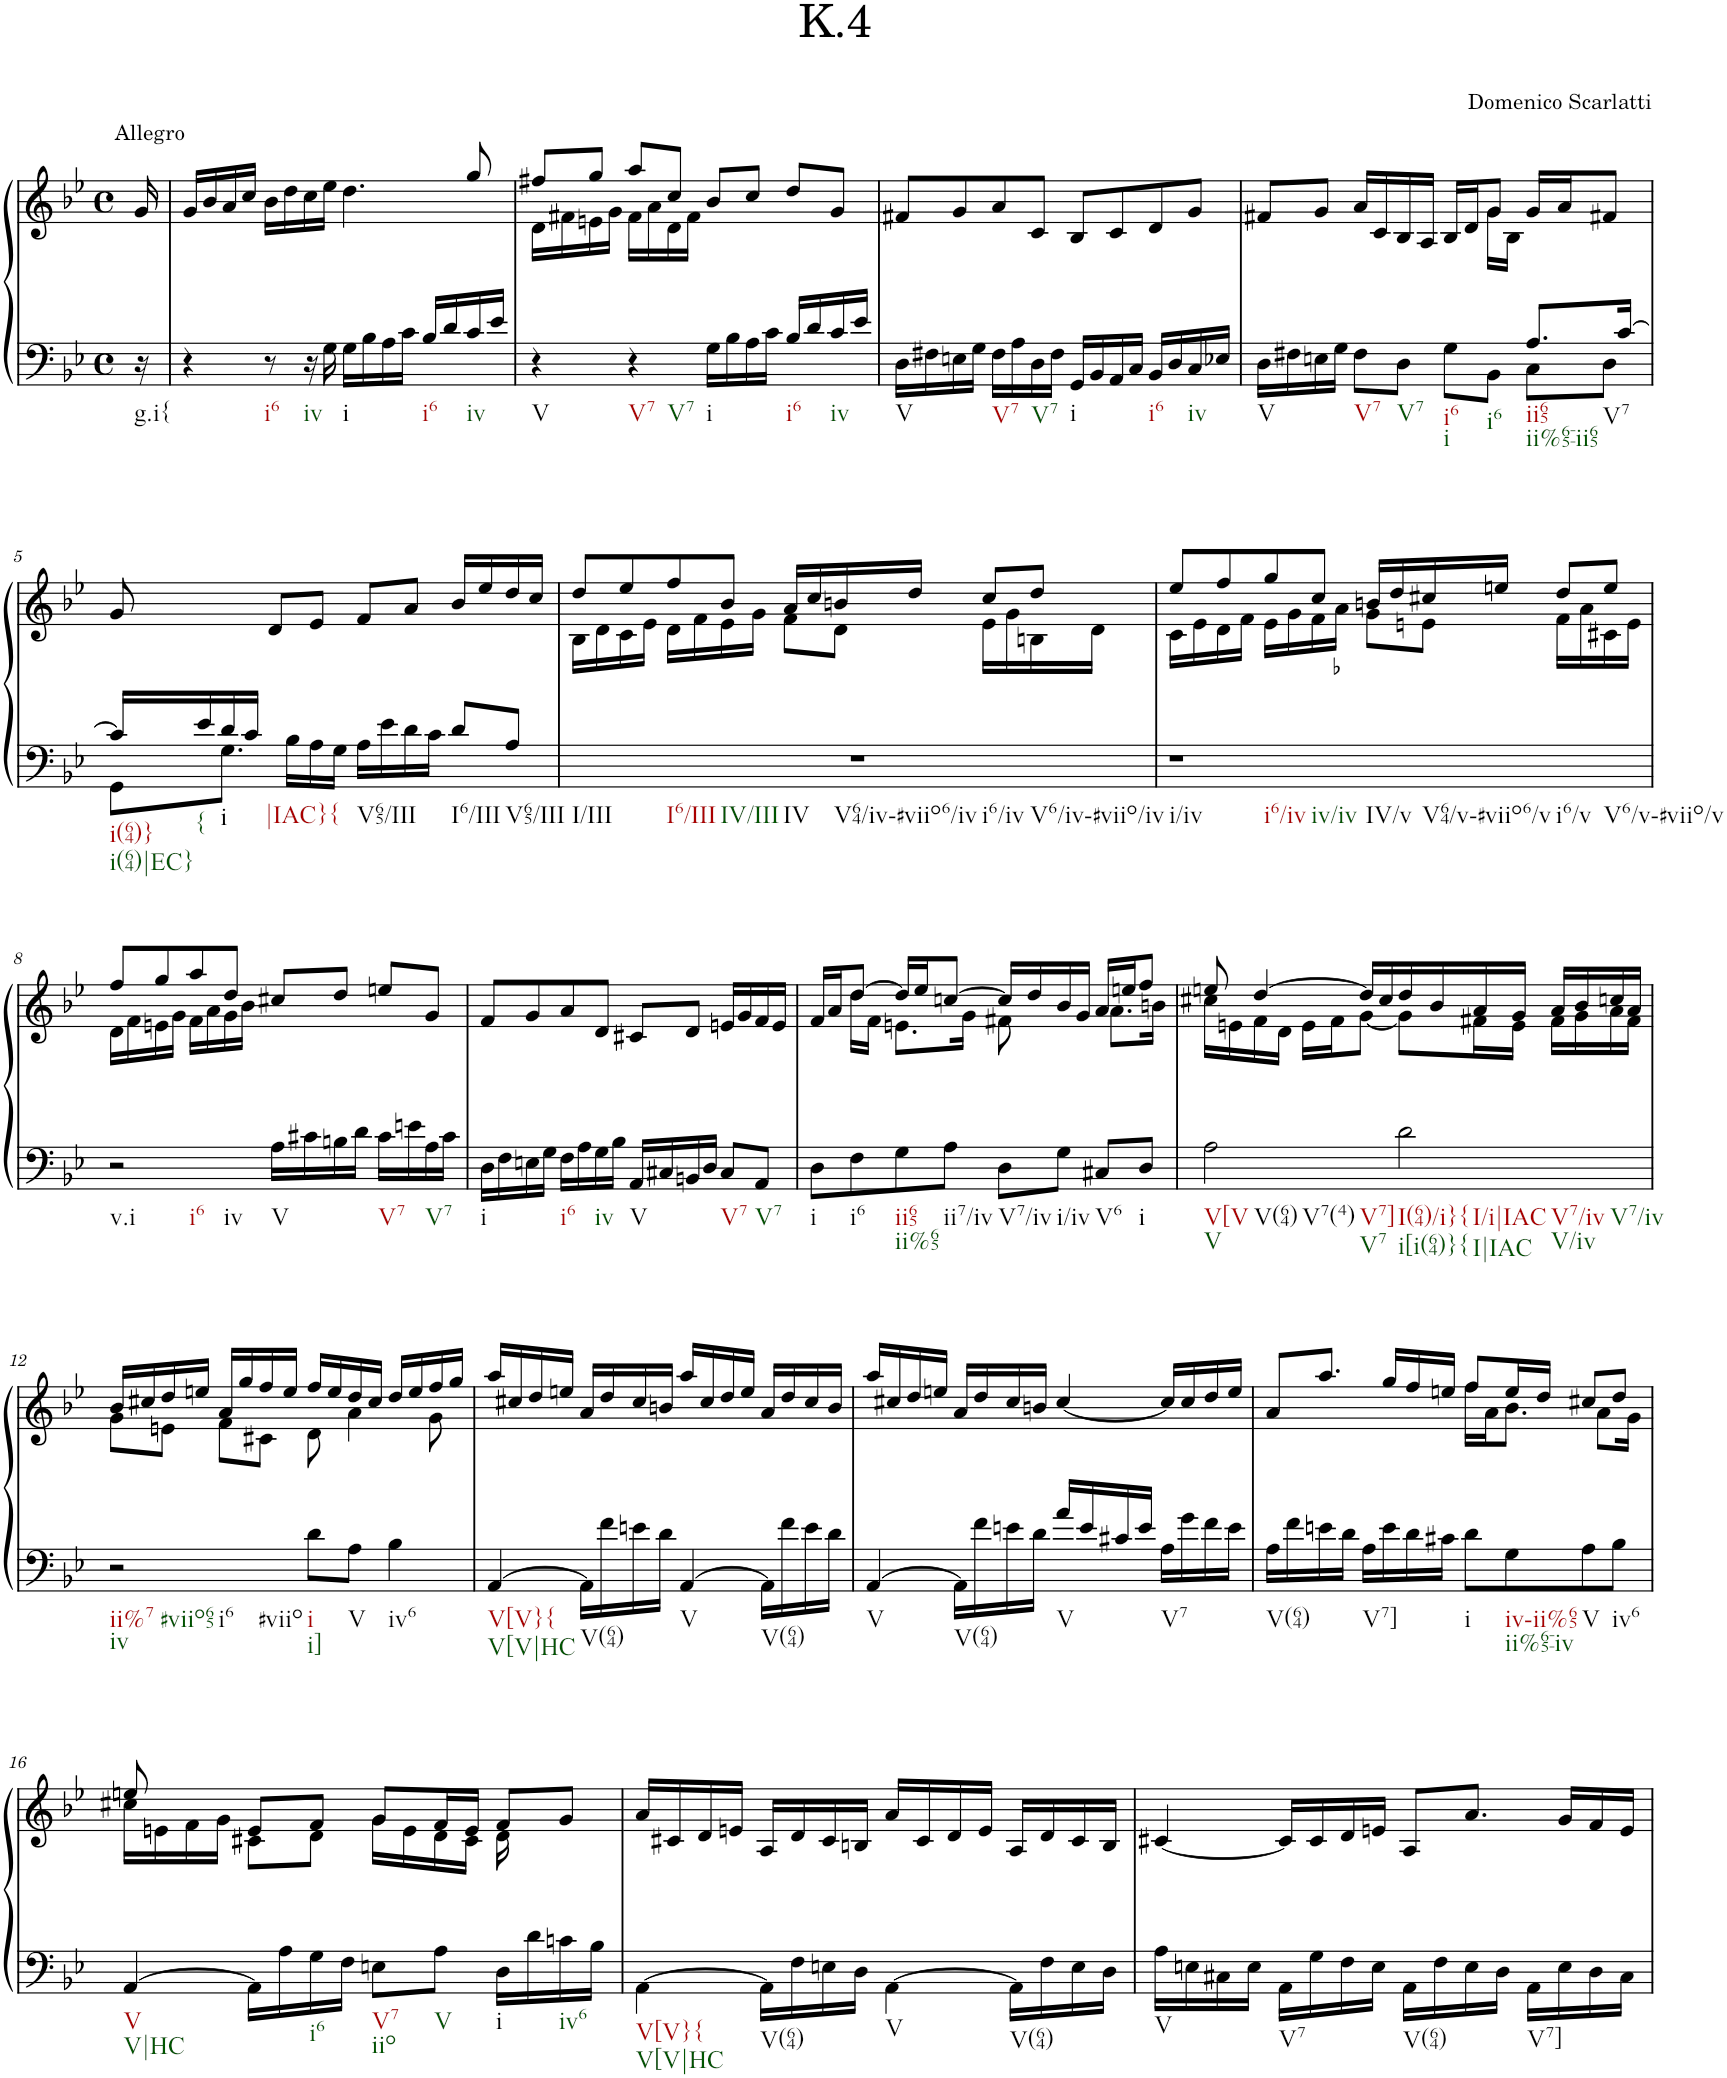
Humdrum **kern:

**kern	**kern
*part1	*part1
*staff2	*staff1
*I"Piano	*
*I'Pno.	*
*clefF4	*clefG2
*k[b-e-]	*k[b-e-]
*M4/4	*M4/4
*met(c)	*met(c)
=	=
!	!LO:TX:a:t=Allegro
!LO:TX:b:t=g.i{	!
16r	16g/
=1	=1
4r	16g/LL
.	16b-/
.	16a/
.	16cc/JJ
!LO:TX:b:t=i6	!
8r	16b-\LL
.	16dd\
!LO:TX:b:t=iv	!
16r	16cc\
16G\	16ee-\JJ
!LO:TX:b:t=i	!
16G\LL	4.dd\
16B-\	.
16A\	.
16c\JJ	.
!LO:TX:b:t=i6	!
16B-/LL	.
16d/	.
!LO:TX:b:t=iv	!
16c/	8gg/
16e-/JJ	.
=2	=2
*	*^
!LO:TX:b:t=V	!	!
4r	8ff#X/L	16d\LL
.	.	16f#X\
.	8gg/J	16en\
.	.	16g\JJ
!LO:TX:b:t=V7	!	!
!LO:TX:b:t=V7	!	!
4r	8aa/L	16f#\LL
.	.	16a\
.	8cc/J	16d\
.	.	16f#\JJ
!LO:TX:b:t=i	!	!
16G\LL	8b-/L	2ryy
16B-\	.	.
16A\	8cc/J	.
16c\JJ	.	.
!LO:TX:b:t=i6	!	!
16B-/LL	8dd/L	.
16d/	.	.
!LO:TX:b:t=iv	!	!
16c/	8g/J	.
16e-/JJ	.	.
*	*v	*v
=3	=3
!LO:TX:b:t=V	!
16D\LL	8f#X/L
16F#X\	.
16En\	8g/
16G\JJ	.
!LO:TX:b:t=V7	!
16F#\LL	8a/
16A\	.
!LO:TX:b:t=V7	!
16D\	8c/J
16F#\JJ	.
!LO:TX:b:t=i	!
16GG/LL	8B-/L
16BB-/	.
16AA/	8c/
16C/JJ	.
!LO:TX:b:t=i6	!
16BB-/LL	8d/
16D/	.
!LO:TX:b:t=iv	!
16C/	8g/J
16E-X/JJ	.
=4	=4
*^	*^
!LO:TX:b:t=V	!	!	!
16D\LL	2.ryy	8f#X/L	8ryy
16F#X\	.	.	.
*	*	*v	*v
16En\	.	8g/J
16G\JJ	.	.
!LO:TX:b:t=V7	!	!
8F#\L	.	16a/LL
.	.	16c/
!LO:TX:b:t=V7	!	!
8D\J	.	16B-/
.	.	16A/JJ
!LO:TX:b:t=i6	!	!
!LO:TX:b:t=i	!	!
8G\L	.	16B-/LL
.	.	16d/J
*	*	*^
!LO:TX:b:t=i6	!	!	!
8BB-\J	.	8g/J	16g\LL
.	.	.	16B-\JJ
!LO:TX:b:t=ii65	!	!	!
!LO:TX:b:t=ii%65-ii65	!	!	!
!LO:TX:b:t=V7	!	!	!
8.A/L	8C\L	16g/LL	4ryy
.	.	16a/J	.
.	8D\J	8f#X/J	.
[16c/Jk	.	.	.
*	*	*v	*v
!!LO:LB:g=z
=5	=5	=5
!LO:TX:b:t=i(64)}	!	!
!LO:TX:b:t=i(64)|EC}	!	!
!LO:TX:b:t={	!	!
8GG\L	16c/LL]	8g/
.	16e-/	.
!LO:TX:b:t=i	!	!
!LO:TX:b:t=|IAC}{	!	!
8.G\J	16d/	8ryy
.	16c/JJ	.
.	2.ryy	8d/L
16B-\LL	.	.
16A\	.	8e-/J
16G\JJ	.	.
!LO:TX:b:t=V65/III	!	!
16A\LL	.	8f/L
16e-\	.	.
16d\	.	8a/J
16c\JJ	.	.
!LO:TX:b:t=I6/III	!	!
8d/L	.	16b-/LL
.	.	16ee-/
!LO:TX:b:t=V65/III	!	!
8A/J	.	16dd/
.	.	16cc/JJ
*v	*v	*
=6	=6
*	*^
!LO:TX:b:t=I/III	!	!
!LO:TX:b:t=I6/III	!	!
!LO:TX:b:t=IV/III	!	!
!LO:TX:b:t=IV	!	!
!LO:TX:b:t=V64/iv-#viio6/iv	!	!
!LO:TX:b:t=i6/iv	!	!
!LO:TX:b:t=V6/iv-#viio/iv	!	!
1r	8dd/L	16B-\LL
.	.	16d\
.	8ee-/	16c\
.	.	16e-\JJ
.	8ff/	16d\LL
.	.	16f\
.	8b-/J	16e-\
.	.	16g\JJ
.	16a/LL	8f\L
.	16cc/	.
.	16bn/	8d\J
.	16dd/JJ	.
.	8cc/L	16e-\LL
.	.	16g\
.	8dd/J	16Bn\
.	.	16d\JJ
=7	=7	=7
!LO:TX:b:t=i/iv	!	!
!LO:TX:b:t=i6/iv	!	!
!LO:TX:b:t=iv/iv	!	!
!LO:TX:b:t=IV/v	!	!
!LO:TX:b:t=V64/v-#viio6/v	!	!
!LO:TX:b:t=i6/v	!	!
!LO:TX:b:t=V6/v-#viio/v	!	!
1r	8ee-/L	16c\LL
.	.	16e-\
.	8ff/	16d\
.	.	16f\JJ
.	8gg/	16e-\LL
.	.	16g\
.	8cc/J	16f\
!	!	!LO:TX:b:t=♭
.	.	16a\JJ
.	16bn/LL	8g\L
.	16dd/	.
.	16cc#X/	8en\J
.	16een/JJ	.
.	8dd/L	16f\LL
.	.	16a\
.	8ee/J	16c#X\
.	.	16e\JJ
!!LO:LB:g=z	!!
=8	=8	=8
!LO:TX:b:t=v.i	!	!
!LO:TX:b:t=i6	!	!
!LO:TX:b:t=iv	!	!
2r	8ff/L	16d\LL
.	.	16f\
.	8gg/	16en\
.	.	16g\JJ
.	8aa/	16f\LL
.	.	16a\
.	8dd/J	16g\
.	.	16b-\JJ
!LO:TX:b:t=V	!	!
16A\LL	8cc#X/L	2ryy
16c#X\	.	.
16Bn\	8dd/J	.
16d\JJ	.	.
!LO:TX:b:t=V7	!	!
16c#\LL	8een/L	.
16en\	.	.
!LO:TX:b:t=V7	!	!
16A\	8g/J	.
16c#\JJ	.	.
*	*v	*v
=9	=9
!LO:TX:b:t=i	!
16D\LL	8f/L
16F\	.
16En\	8g/
16G\JJ	.
!LO:TX:b:t=i6	!
16F\LL	8a/
16A\	.
!LO:TX:b:t=iv	!
16G\	8d/J
16B-\JJ	.
!LO:TX:b:t=V	!
16AA/LL	8c#X/L
16C#X/	.
16BBn/	8d/J
16D/JJ	.
!LO:TX:b:t=V7	!
8C#/L	16en/LL
.	16g/
!LO:TX:b:t=V7	!
8AA/J	16f/
.	16e/JJ
=10	=10
*	*^
!LO:TX:b:t=i	!	!
8D\L	16f/LL	8ryy
.	16a/J	.
!LO:TX:b:t=i6	!	!
8F\	[8dd/J	16dd\LL
.	.	16f\JJ
!LO:TX:b:t=ii65	!	!
!LO:TX:b:t=ii%65	!	!
8G\	16dd/LL]	8.en\L
.	16ee-/J	.
!LO:TX:b:t=ii7/iv	!	!
8A\J	[8ccn/J	.
.	.	16g\Jk
!LO:TX:b:t=V7/iv	!	!
8D\L	16cc/LL]	8f#X\
.	16dd/	.
!LO:TX:b:t=i/iv	!	!
8G\J	16b-/	8ryy
.	16g/JJ	.
!LO:TX:b:t=V6	!	!
8C#X/L	16a/LL	8.a\L
.	16een/J	.
!LO:TX:b:t=i	!	!
8D/J	8ff/J	.
.	.	16bn\Jk
=11	=11	=11
!LO:TX:b:t=V[V	!	!
!LO:TX:b:t=V	!	!
!LO:TX:b:t=V(64)	!	!
!LO:TX:b:t=V7(4)	!	!
!LO:TX:b:t=V7]	!	!
!LO:TX:b:t=V7	!	!
2A\	8een/	16cc#X\LL
.	.	16en\
.	[4dd/	16f\
.	.	16d\JJ
.	.	16e\LL
.	.	16f\J
.	16dd/LL]	[8g\J
.	16cc#/	.
!LO:TX:b:t=I(64)/i}{	!	!
!LO:TX:b:t=i[i(64)}{	!	!
!LO:TX:b:t=I/i|IAC	!	!
!LO:TX:b:t=I|IAC	!	!
!LO:TX:b:t=V7/iv	!	!
!LO:TX:b:t=V/iv	!	!
!LO:TX:b:t=V7/iv	!	!
2d\	16dd/	8g\L]
.	16b-/	.
.	16a/	16f#X\L
.	16g/JJ	16e\JJ
.	16a/LL	16f#\LL
.	16b-/	16g\
.	16ccn/	16a\
.	16a/JJ	16f#\JJ
!!LO:LB:g=z	!!
=12	=12	=12
!LO:TX:b:t=ii%7	!	!
!LO:TX:b:t=iv	!	!
!LO:TX:b:t=#viio65	!	!
!LO:TX:b:t=i6	!	!
!LO:TX:b:t=#viio	!	!
2r	16b-/LL	8g\L
.	16cc#X/	.
.	16dd/	8en\J
.	16een/JJ	.
.	16a/LL	8f\L
.	16gg/	.
.	16ff/	8c#X\J
.	16ee/JJ	.
!LO:TX:b:t=i	!	!
!LO:TX:b:t=i]	!	!
8d\L	16ff/LL	8d\
.	16ee/	.
!LO:TX:b:t=V	!	!
8A\J	16dd/	4a\
.	16cc#/JJ	.
!LO:TX:b:t=iv6	!	!
4B-\	16dd/LL	.
.	16ee/	.
.	16ff/	8g\
.	16gg/JJ	.
*	*v	*v
=13	=13
!LO:TX:b:t=V[V}{	!
!LO:TX:b:t=V[V|HC	!
[4AA/	16aa/LL
.	16cc#X/
.	16dd/
.	16een/JJ
!LO:TX:b:t=V(64)	!
16AA\LL]	16a/LL
16f\	16dd/
16en\	16cc#/
16d\JJ	16bn/JJ
!LO:TX:b:t=V	!
[4AA/	16aa/LL
.	16cc#/
.	16dd/
.	16ee/JJ
!LO:TX:b:t=V(64)	!
16AA\LL]	16a/LL
16f\	16dd/
16e\	16cc#/
16d\JJ	16b/JJ
=14	=14
!LO:TX:b:t=V	!
[4AA/	16aa/LL
.	16cc#X/
.	16dd/
.	16een/JJ
!LO:TX:b:t=V(64)	!
16AA\LL]	16a/LL
16f\	16dd/
16en\	16cc#/
16d\JJ	16bn/JJ
!LO:TX:b:t=V	!
16a/LL	[4cc#/
16e/	.
16c#X/	.
16e/JJ	.
!LO:TX:b:t=V7	!
16A\LL	16cc#/LL]
16g\	16cc#/
16f\	16dd/
16e\JJ	16ee/JJ
=15	=15
*	*^
!LO:TX:b:t=V(64)	!	!
16A\LL	8a/L	2ryy
16f\	.	.
16en\	8.aa/J	.
16d\JJ	.	.
!LO:TX:b:t=V7]	!	!
16A\LL	.	.
16e\	16gg/LL	.
16d\	16ff/	.
16c#X\JJ	16een/JJ	.
!LO:TX:b:t=i	!	!
8d\L	8ff/L	16ff\LL
.	.	16a\J
!LO:TX:b:t=iv-ii%65	!	!
!LO:TX:b:t=ii%65-iv	!	!
8G\	16ee/L	8.b-\J
.	16dd/JJ	.
!LO:TX:b:t=V	!	!
8A\	8cc#X/L	.
.	.	8a\L
!LO:TX:b:t=iv6	!	!
8B-\J	8dd/J	.
.	.	16g\Jk
!!LO:LB:g=z	!!
=16	=16	=16
!LO:TX:b:t=V	!	!
!LO:TX:b:t=V|HC	!	!
[4AA/	8een/	16cc#X\LL
.	.	16en\
.	8ryy	16f\
.	.	16g\JJ
16AA\LL]	8e/L	8c#X\L
16A\	.	.
!LO:TX:b:t=i6	!	!
16G\	8f/J	8d\J
16F\JJ	.	.
!LO:TX:b:t=V7	!	!
!LO:TX:b:t=iio	!	!
8En\L	8g/L	16g\LL
.	.	16e\
!LO:TX:b:t=V	!	!
8A\J	16f/L	16d\
.	16e/JJ	16c#\JJ
!LO:TX:b:t=i	!	!
16D\LL	8f/L	16d\
16d\	.	8.ryy
!LO:TX:b:t=iv6	!	!
16cn\	8g/J	.
16B-\JJ	.	.
*	*v	*v
=17	=17
!LO:TX:b:t=V[V}{	!
!LO:TX:b:t=V[V|HC	!
[4AA\	16a/LL
.	16c#X/
.	16d/
.	16en/JJ
!LO:TX:b:t=V(64)	!
16AA\LL]	16A/LL
16F\	16d/
16En\	16c#/
16D\JJ	16Bn/JJ
!LO:TX:b:t=V	!
[4AA\	16a/LL
.	16c#/
.	16d/
.	16e/JJ
!LO:TX:b:t=V(64)	!
16AA\LL]	16A/LL
16F\	16d/
16E\	16c#/
16D\JJ	16B/JJ
=18	=18
!LO:TX:b:t=V	!
16A\LL	[4c#X/
16En\	.
16C#X\	.
16E\JJ	.
!LO:TX:b:t=V7	!
16AA\LL	16c#/LL]
16G\	16c#/
16F\	16d/
16E\JJ	16en/JJ
!LO:TX:b:t=V(64)	!
16AA\LL	8A/L
16F\	.
16E\	8.a/J
16D\JJ	.
!LO:TX:b:t=V7]	!
16AA\LL	.
16E\	16g/LL
16D\	16f/
16C#\JJ	16e/JJ
=	=
*-	*-
